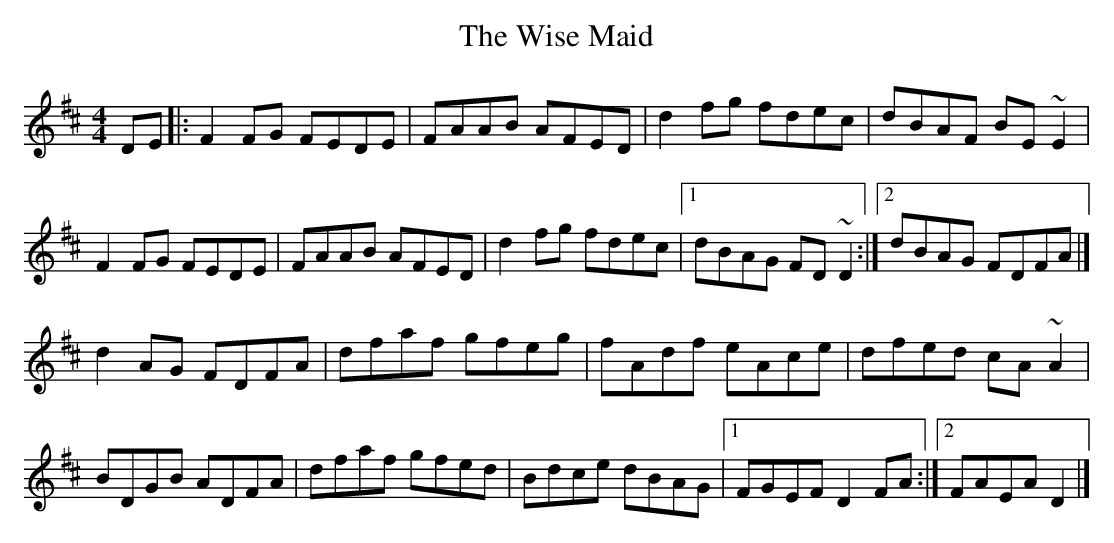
X:1
T:The Wise Maid
M:4/4
L:1/8
K:D
DE|:F2FG FEDE|FAAB AFED|d2fg fdec|dBAF BE~E2|
F2FG FEDE|FAAB AFED|d2fg fdec|[1 dBAG FD~D2:|][2 dBAG FDFA|]
d2AG FDFA|dfaf gfeg|fAdf eAce|dfed cA~A2|
BDGB ADFA|dfaf gfed|Bdce dBAG|[1 FGEF D2FA:|][2 FAEA D2|]
